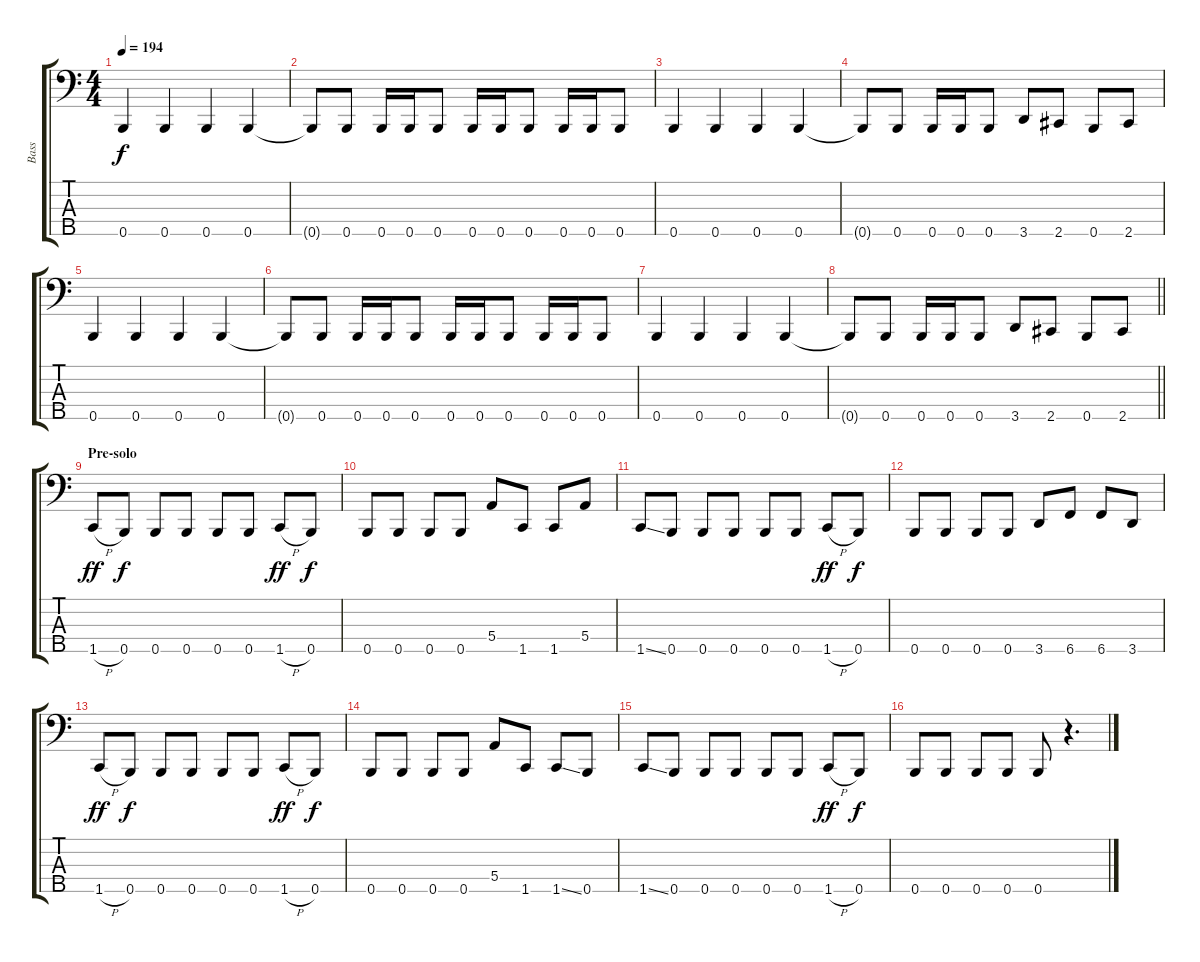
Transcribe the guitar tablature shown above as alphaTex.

\track ("Bass" "Bass") {instrument electricbasspick}
\staff {score tabs}
\tuning (G2 D2 A1 E1 B0) {hide}
\ts (4 4)
\tempo 194
\clef f4
\ks c
0.5.4{dy f} 0.5.4 0.5.4 0.5.4 |
0.5{t}.8 0.5.8 0.5.16 0.5.16 0.5.8 0.5.16 0.5.16 0.5.8 0.5.16 0.5.16 0.5.8 |
0.5.4 0.5.4 0.5.4 0.5.4 |
0.5{t}.8 0.5.8 0.5.16 0.5.16 0.5.8 3.5.8 2.5.8 0.5.8 2.5.8 |
0.5.4 0.5.4 0.5.4 0.5.4 |
0.5{t}.8 0.5.8 0.5.16 0.5.16 0.5.8 0.5.16 0.5.16 0.5.8 0.5.16 0.5.16 0.5.8 |
0.5.4 0.5.4 0.5.4 0.5.4 |
\barLineRight lightlight
0.5{t}.8 0.5.8 0.5.16 0.5.16 0.5.8 3.5.8 2.5.8 0.5.8 2.5.8 |
\section ("" "Pre-solo")
1.5{h}.8{dy ff} 0.5.8{dy f} 0.5.8 0.5.8 0.5.8 0.5.8 1.5{h}.8{dy ff} 0.5.8{dy f} |
0.5.8 0.5.8 0.5.8 0.5.8 5.4.8 1.5.8 1.5.8 5.4.8 |
1.5{ss}.8 0.5.8 0.5.8 0.5.8 0.5.8 0.5.8 1.5{h}.8{dy ff} 0.5.8{dy f} |
0.5.8 0.5.8 0.5.8 0.5.8 3.5.8 6.5.8 6.5.8 3.5.8 |
1.5{h}.8{dy ff} 0.5.8{dy f} 0.5.8 0.5.8 0.5.8 0.5.8 1.5{h}.8{dy ff} 0.5.8{dy f} |
0.5.8 0.5.8 0.5.8 0.5.8 5.4.8 1.5.8 1.5{ss}.8 0.5.8 |
1.5{ss}.8 0.5.8 0.5.8 0.5.8 0.5.8 0.5.8 1.5{h}.8{dy ff} 0.5.8{dy f} |
0.5.8 0.5.8 0.5.8 0.5.8 0.5.8 r.4{d}
